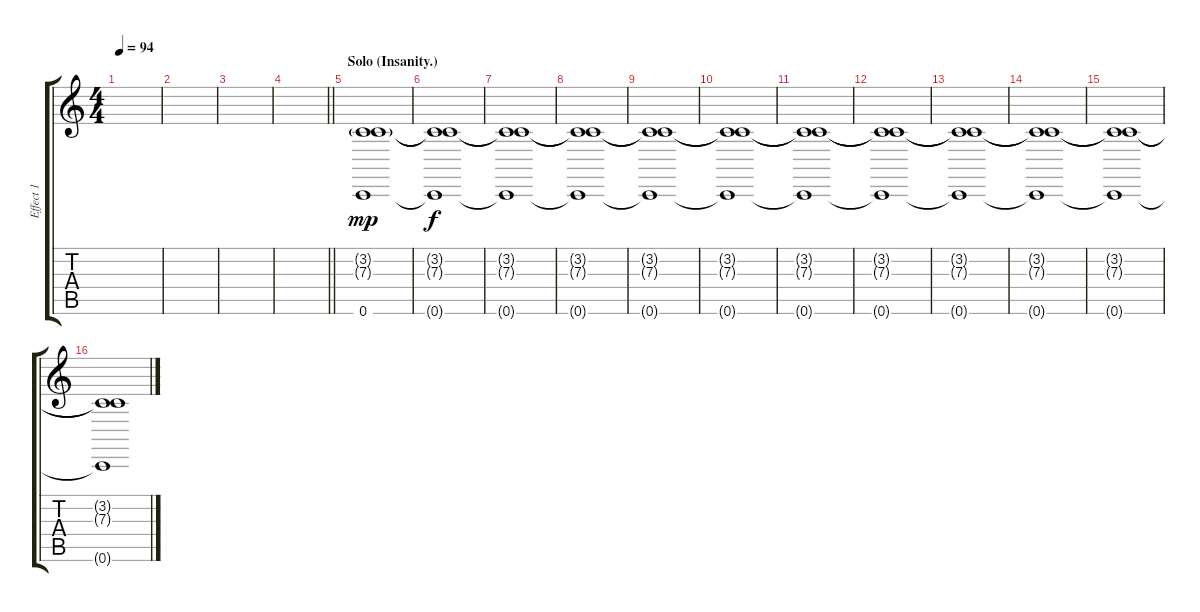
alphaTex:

\track ("Effect 1" "Effect 1") {instrument pad2warm}
\staff {score tabs}
\tuning (D4 A3 F3 C3 G2 C2) {hide}
\ts (4 4)
\tempo 94
\clef g2
\ks c
|
|
|
\barLineRight lightlight
|
\section ("" "Solo (Insanity.)")
(3.2{g} 7.3{g} 0.6).1{dy mp} |
(3.2{t} 7.3{t} 0.6{t}).1{dy f} |
(3.2{t} 7.3{t} 0.6{t}).1 |
(3.2{t} 7.3{t} 0.6{t}).1 |
(3.2{t} 7.3{t} 0.6{t}).1 |
(3.2{t} 7.3{t} 0.6{t}).1 |
(3.2{t} 7.3{t} 0.6{t}).1 |
(3.2{t} 7.3{t} 0.6{t}).1 |
(3.2{t} 7.3{t} 0.6{t}).1 |
(3.2{t} 7.3{t} 0.6{t}).1 |
(3.2{t} 7.3{t} 0.6{t}).1 |
(3.2{t} 7.3{t} 0.6{t}).1
